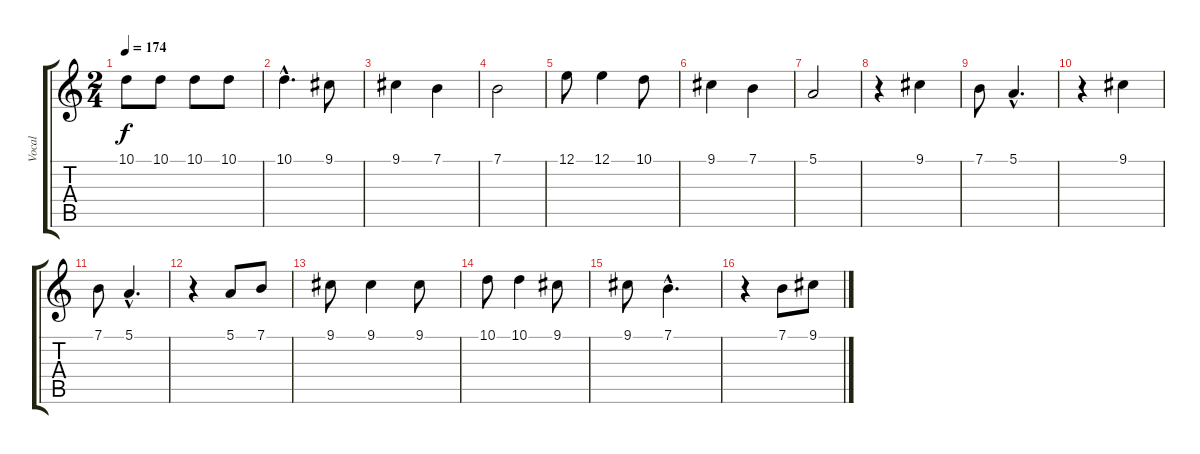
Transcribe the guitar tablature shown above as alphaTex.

\track ("Vocal" "Vocal") {instrument clarinet}
\staff {score tabs}
\tuning (E4 B3 G3 D3 A2 E2) {hide}
\ts (2 4)
\tempo 174
\clef g2
\ks c
10.1.8{dy f} 10.1.8 10.1.8 10.1.8 |
10.1{hac}.4{d} 9.1.8 |
9.1.4 7.1.4 |
7.1.2 |
12.1.8 12.1.4 10.1.8 |
9.1.4 7.1.4 |
5.1.2 |
r.4 9.1.4 |
7.1.8 5.1{hac}.4{d} |
r.4 9.1.4 |
7.1.8 5.1{hac}.4{d} |
r.4 5.1.8 7.1.8 |
9.1.8 9.1.4 9.1.8 |
10.1.8 10.1.4 9.1.8 |
9.1.8 7.1{hac}.4{d} |
r.4 7.1.8 9.1.8
